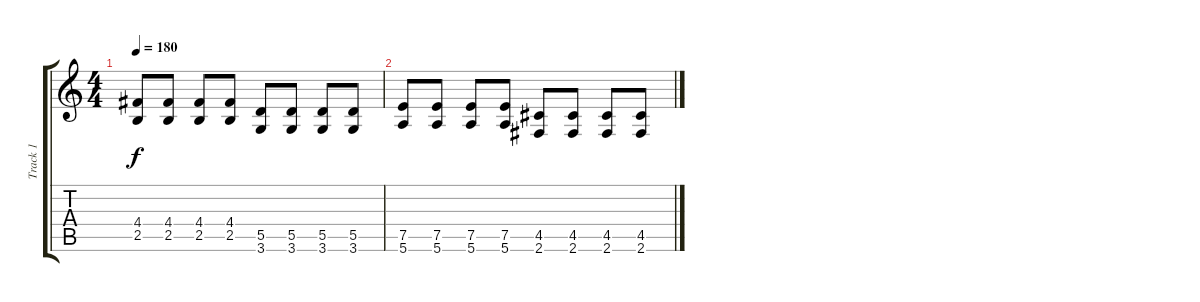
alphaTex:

\track ("Track 1" "Track 1") {instrument distortionguitar}
\staff {score tabs}
\tuning (E4 B3 G3 D3 A2 E2) {hide}
\ts (4 4)
\tempo 180
\clef g2
\ks c
(4.4 2.5).8{dy f} (4.4 2.5).8 (4.4 2.5).8 (4.4 2.5).8 (5.5 3.6).8 (5.5 3.6).8 (5.5 3.6).8 (5.5 3.6).8 |
(7.5 5.6).8 (7.5 5.6).8 (7.5 5.6).8 (7.5 5.6).8 (4.5 2.6).8 (4.5 2.6).8 (4.5 2.6).8 (4.5 2.6).8
